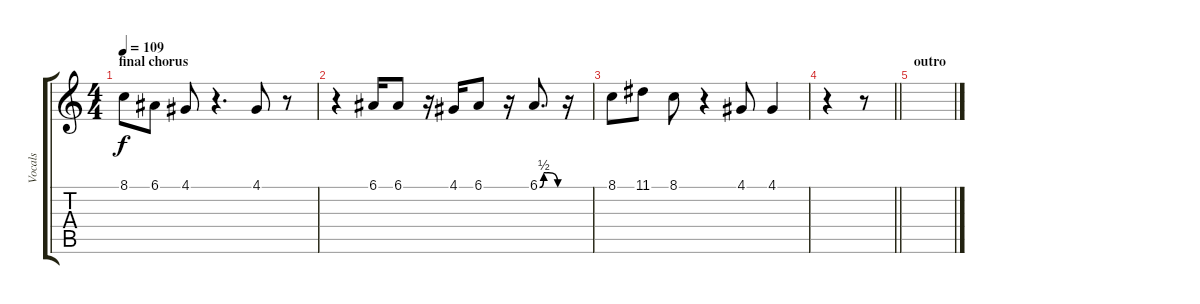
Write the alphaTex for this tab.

\track ("Vocals" "Vocals") {instrument oboe}
\staff {score tabs}
\tuning (E4 B3 G3 D3 A2 E2) {hide}
\ts (4 4)
\section ("" "final chorus")
\tempo 109
\clef g2
\ks c
8.1.8{dy f} 6.1.8 4.1.8 r.4{d} 4.1.8 r.8 |
r.4 6.1.16 6.1.8 r.16 4.1.16 6.1.8 r.16 6.1{be (custom 0 0 13 2 20 2 23 2 30 2 58 0 60 0)}.8{d} r.16 |
8.1.8 11.1.8 8.1.8 r.4 4.1.8 4.1.4 |
\barLineRight lightlight
r.4 r.8 |
\section ("" "outro")
